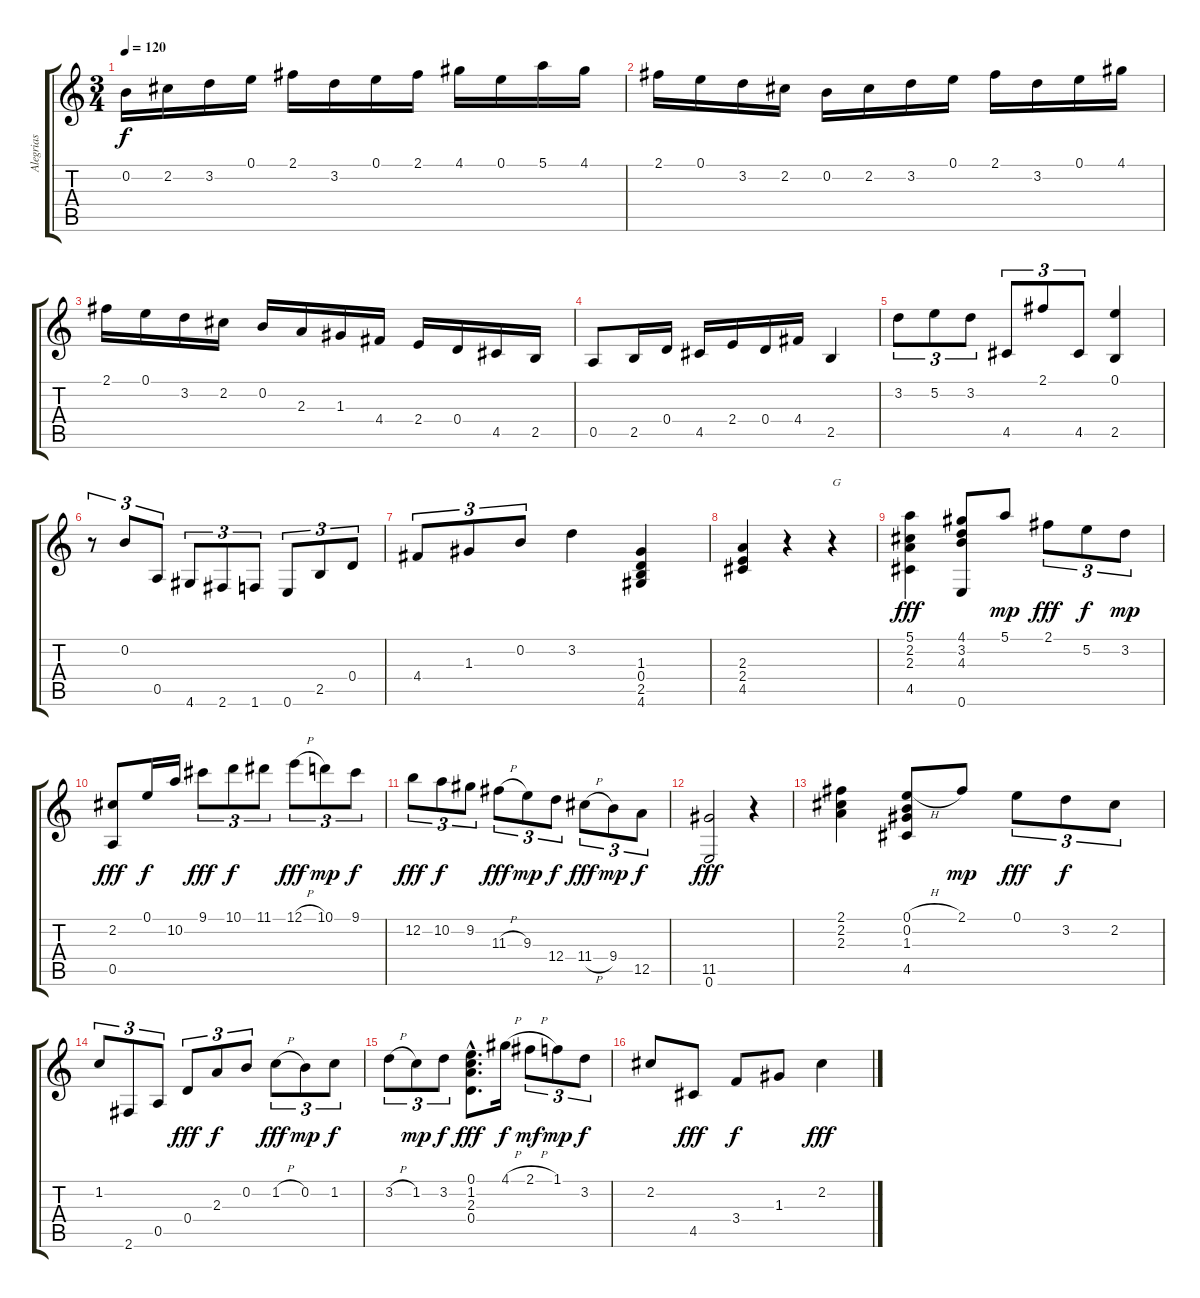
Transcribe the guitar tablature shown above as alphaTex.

\track ("Alegrias" "Alegrias") {instrument acousticguitarnylon}
\staff {score tabs}
\tuning (E4 B3 G3 D3 A2 E2) {hide}
\ts (3 4)
\tempo 120
\clef g2
\ks c
0.2.16{dy f} 2.2.16 3.2.16 0.1.16 2.1.16 3.2.16 0.1.16 2.1.16 4.1.16 0.1.16 5.1.16 4.1.16 |
2.1.16 0.1.16 3.2.16 2.2.16 0.2.16 2.2.16 3.2.16 0.1.16 2.1.16 3.2.16 0.1.16 4.1.16 |
2.1.16 0.1.16 3.2.16 2.2.16 0.2.16 2.3.16 1.3.16 4.4.16 2.4.16 0.4.16 4.5.16 2.5.16 |
0.5.8 2.5.16 0.4.16 4.5.16 2.4.16 0.4.16 4.4.16 2.5.4 |
3.2.8{tu (3 2)} 5.2.8{tu (3 2)} 3.2.8{tu (3 2)} 4.5.8{tu (3 2)} 2.1.8{tu (3 2)} 4.5.8{tu (3 2)} (0.1 2.5).4 |
r.8{tu (3 2)} 0.2.8{tu (3 2)} 0.5.8{tu (3 2)} 4.6.8{tu (3 2)} 2.6.8{tu (3 2)} 1.6.8{tu (3 2)} 0.6.8{tu (3 2)} 2.5.8{tu (3 2)} 0.4.8{tu (3 2)} |
4.4.8{tu (3 2)} 1.3.8{tu (3 2)} 0.2.8{tu (3 2)} 3.2.4 (1.3 0.4 2.5 4.6).4 |
(2.3 2.4 4.5).4 r.4 r.4{txt "G"} |
(5.1 2.2 2.3 4.5).4{dy fff} (4.1 3.2 4.3 0.6).8 5.1.8{dy mp} 2.1.8{tu (3 2) dy fff} 5.2.8{tu (3 2) dy f} 3.2.8{tu (3 2) dy mp} |
(2.2 0.5).8{dy fff} 0.1.16{dy f} 10.2.16 9.1.8{tu (3 2) dy fff} 10.1.8{tu (3 2) dy f} 11.1.8{tu (3 2)} 12.1{h}.8{tu (3 2) dy fff} 10.1.8{tu (3 2) dy mp} 9.1.8{tu (3 2) dy f} |
12.2.8{tu (3 2) dy fff} 10.2.8{tu (3 2) dy f} 9.2.8{tu (3 2)} 11.3{h}.8{tu (3 2) dy fff} 9.3.8{tu (3 2) dy mp} 12.4.8{tu (3 2) dy f} 11.4{h}.8{tu (3 2) dy fff} 9.4.8{tu (3 2) dy mp} 12.5.8{tu (3 2) dy f} |
(11.5 0.6).2{dy fff} r.4 |
(2.1 2.2 2.3).4 (0.1{h} 0.2 1.3 4.5).8 2.1.8{dy mp} 0.1.8{tu (3 2) dy fff} 3.2.8{tu (3 2) dy f} 2.2.8{tu (3 2)} |
1.2.8{tu (3 2)} 2.6.8{tu (3 2)} 0.5.8{tu (3 2)} 0.4.8{tu (3 2) dy fff} 2.3.8{tu (3 2) dy f} 0.2.8{tu (3 2)} 1.2{h}.8{tu (3 2) dy fff} 0.2.8{tu (3 2) dy mp} 1.2.8{tu (3 2) dy f} |
3.2{h}.8{tu (3 2)} 1.2.8{tu (3 2) dy mp} 3.2.8{tu (3 2) dy f} (0.1{hac} 1.2{hac} 2.3{hac} 0.4{hac}).8{d dy fff} 4.1{h}.16{dy f} 2.1{h}.8{tu (3 2) dy mf} 1.1.8{tu (3 2) dy mp} 3.2.8{tu (3 2) dy f} |
2.2.8 4.5.8{dy fff} 3.4.8{dy f} 1.3.8 2.2.4{dy fff}
